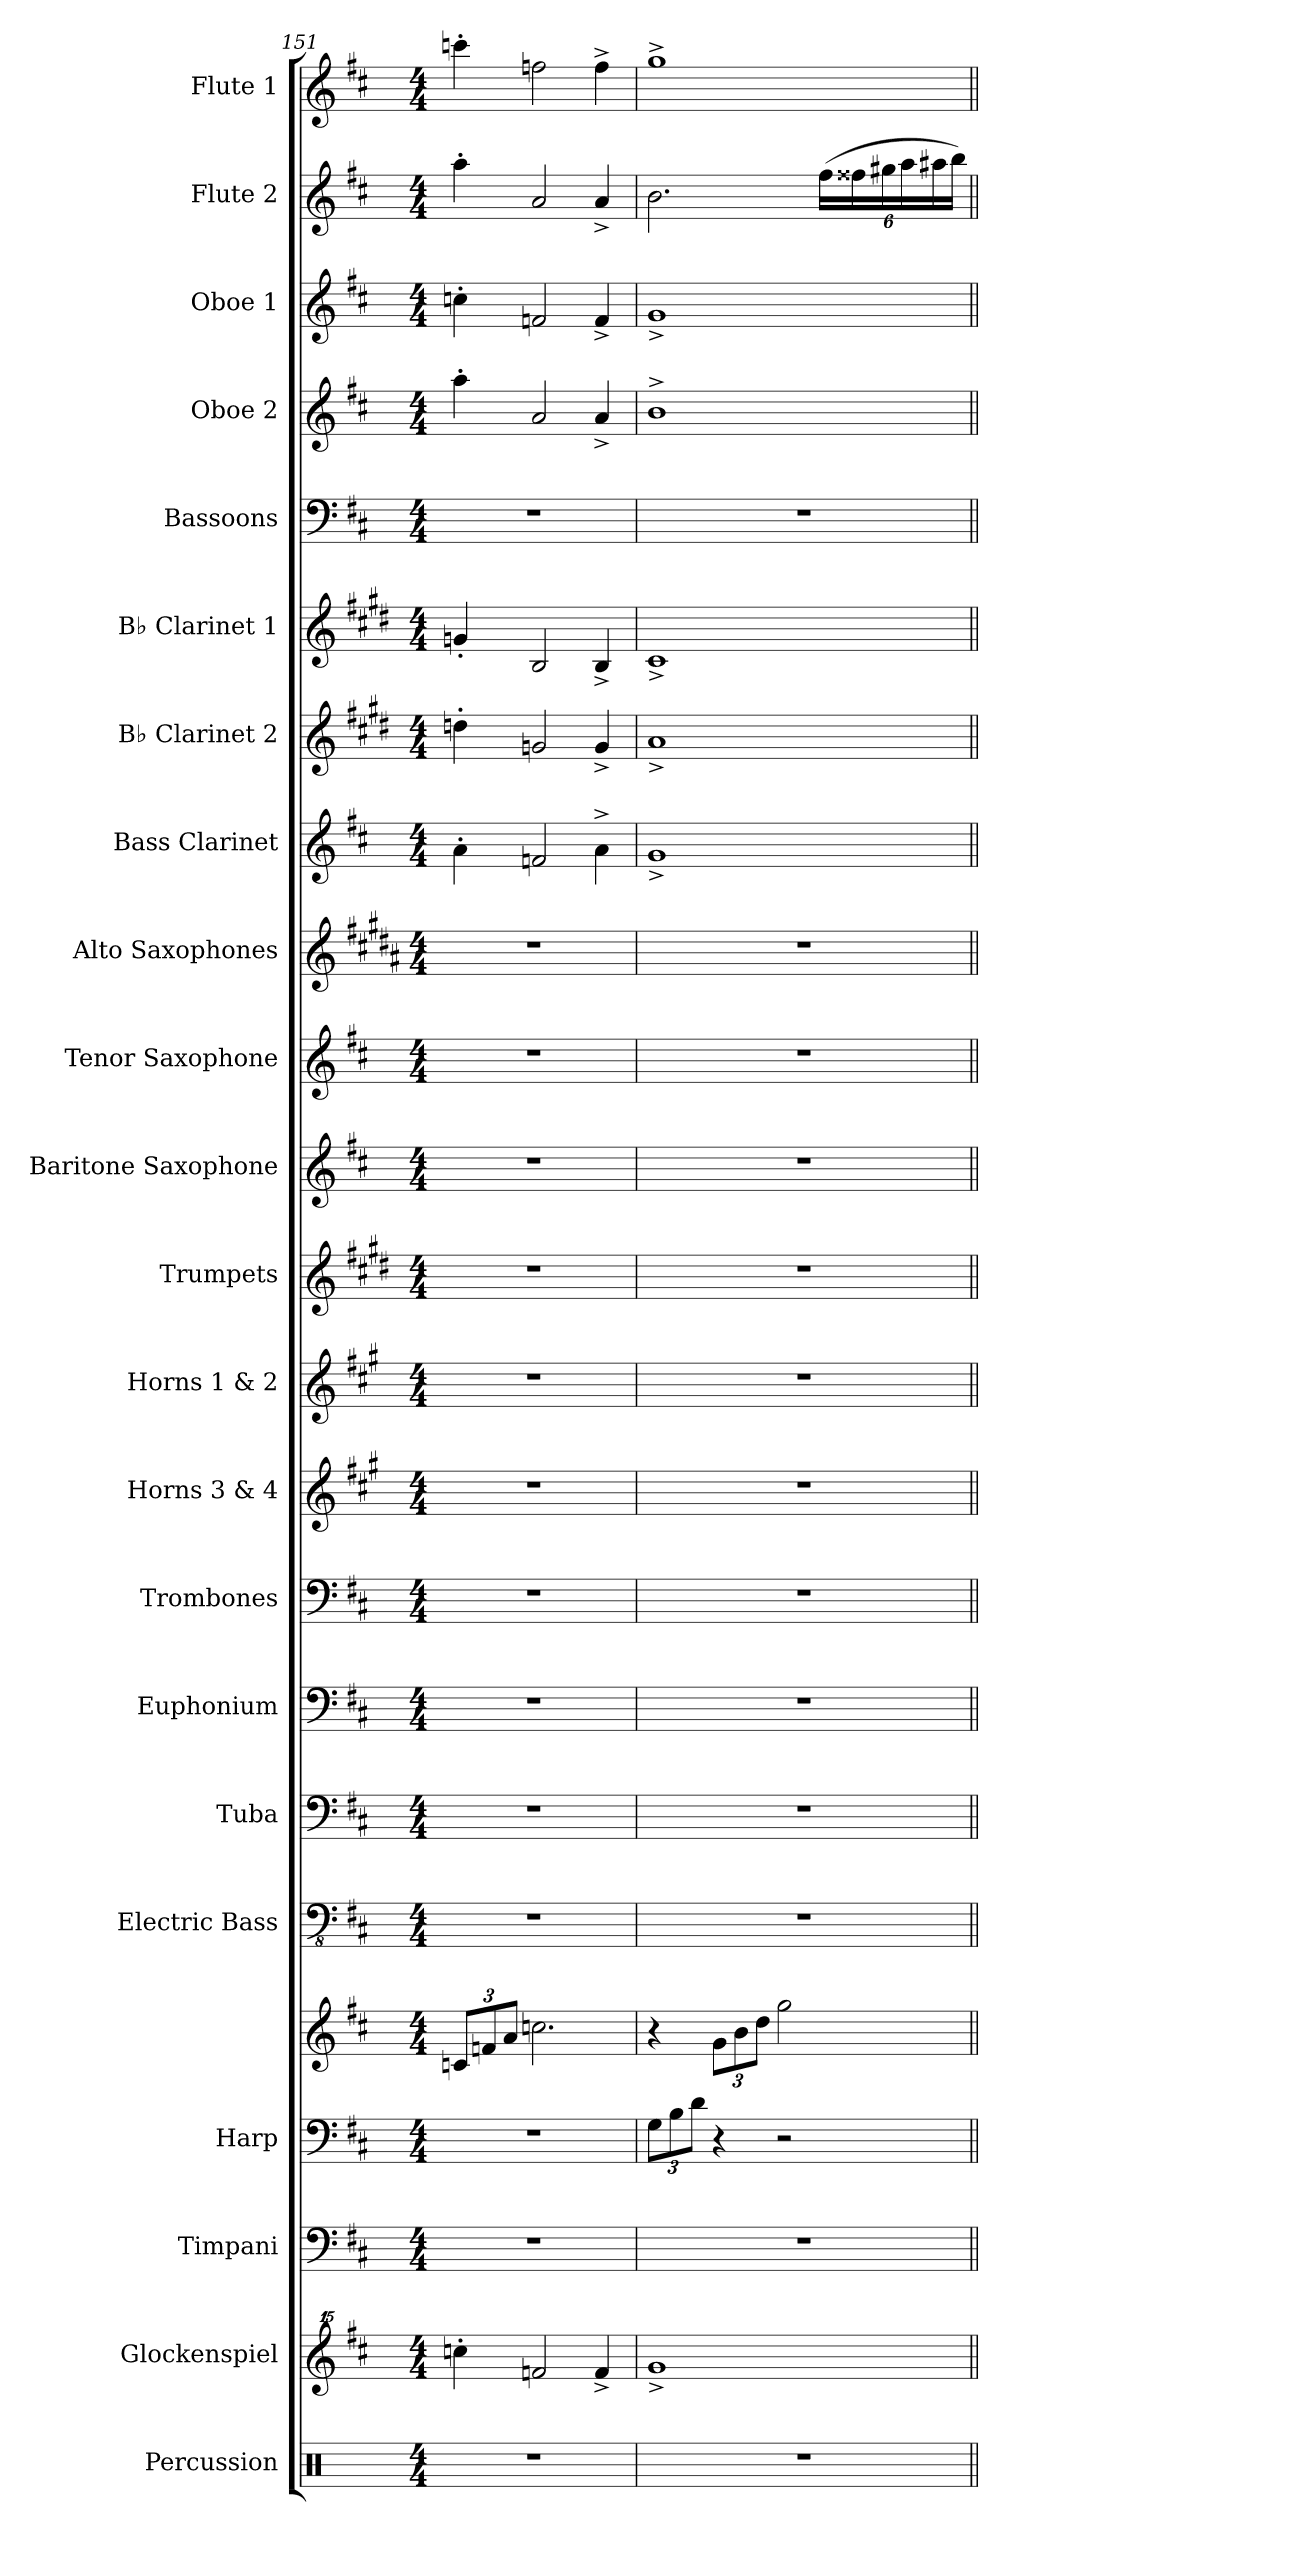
**kern	**kern	**kern	**kern	**kern	**kern	**kern	**kern	**kern	**kern	**kern	**kern	**kern	**kern	**kern	**kern	**kern	**kern	**kern	**kern	**kern	**kern	**kern
*part22	*part21	*part20	*part19	*part19	*part18	*part17	*part16	*part15	*part14	*part13	*part12	*part11	*part10	*part9	*part8	*part7	*part6	*part5	*part4	*part3	*part2	*part1
*staff23	*staff22	*staff21	*staff20	*staff19	*staff18	*staff17	*staff16	*staff15	*staff14	*staff13	*staff12	*staff11	*staff10	*staff9	*staff8	*staff7	*staff6	*staff5	*staff4	*staff3	*staff2	*staff1
*I"Percussion	*I"Glockenspiel	*I"Timpani	*I"Harp	*	*I"Electric Bass	*I"Tuba	*I"Euphonium	*I"Trombones	*I"Horns 3 &amp; 4	*I"Horns 1 &amp; 2	*I"Trumpets	*I"Baritone Saxophone	*I"Tenor Saxophone	*I"Alto Saxophones	*I"Bass Clarinet	*I"B♭ Clarinet 2	*I"B♭ Clarinet 1	*I"Bassoons	*I"Oboe 2	*I"Oboe 1	*I"Flute 2	*I"Flute 1
*I'Perc.	*I'Glk.	*I'Timp.	*I'Hrp.	*	*I'El. B.	*I'Tba.	*I'Euph.	*I'Tbns.	*I'Hns. 3/4	*I'Hns. 1/2	*I'Tpts.	*I'Bar. Sax.	*I'T. Sax.	*I'A. Saxes.	*I'B. Cl.	*I'B♭ Cl. 2	*I'B♭ Cl. 1	*I'Bsns.	*I'Ob. 2	*I'Ob. 1	*I'Fl. 2	*I'Fl. 1
*clefX	*clefG^^2	*clefF4	*clefF4	*clefG2	*clefFv4	*clefF4	*clefF4	*clefF4	*clefG2	*clefG2	*clefG2	*clefG2	*clefG2	*clefG2	*clefG2	*clefG2	*clefG2	*clefF4	*clefG2	*clefG2	*clefG2	*clefG2
*	*	*	*	*	*	*	*	*	*ITrd4c7	*ITrd4c7	*ITrd1c2	*ITrd12c21	*ITrd8c14	*ITrd5c9	*ITrd8c14	*ITrd1c2	*ITrd1c2	*	*	*	*	*
*k[]	*k[f#c#]	*k[f#c#]	*k[f#c#]	*k[f#c#]	*k[f#c#]	*k[f#c#]	*k[f#c#]	*k[f#c#]	*k[f#c#]	*k[f#c#]	*k[f#c#]	*k[f#c#]	*k[f#c#]	*k[f#c#]	*k[f#c#]	*k[f#c#]	*k[f#c#]	*k[f#c#]	*k[f#c#]	*k[f#c#]	*k[f#c#]	*k[f#c#]
*M4/4	*M4/4	*M4/4	*M4/4	*M4/4	*M4/4	*M4/4	*M4/4	*M4/4	*M4/4	*M4/4	*M4/4	*M4/4	*M4/4	*M4/4	*M4/4	*M4/4	*M4/4	*M4/4	*M4/4	*M4/4	*M4/4	*M4/4
*	*	*	*	*Xbrackettup	*	*	*	*	*	*	*	*	*	*	*	*	*	*	*	*	*	*
=151	=151	=151	=151	=151	=151	=151	=151	=151	=151	=151	=151	=151	=151	=151	=151	=151	=151	=151	=151	=151	=151	=151
1r	4ccccn'\	1r	1r	12cn/L	1r	1r	1r	1r	1r	1r	1r	1r	1r	1r	4A'\	4ccn'\	4fn'/	1r	4aa'\	4ccn'\	4aa'\	4cccn'\
.	.	.	.	12fn/	.	.	.	.	.	.	.	.	.	.	.	.	.	.	.	.	.	.
.	.	.	.	12a/J	.	.	.	.	.	.	.	.	.	.	.	.	.	.	.	.	.	.
.	2fffn/	.	.	2.ccn\	.	.	.	.	.	.	.	.	.	.	2Fn/	2fn/	2A/	.	2a/	2fn/	2a/	2ffn\
.	4fff^/	.	.	.	.	.	.	.	.	.	.	.	.	.	4A^\	4f^/	4A^/	.	4a^/	4f^/	4a^/	4ff^\
=152	=152	=152	=152	=152	=152	=152	=152	=152	=152	=152	=152	=152	=152	=152	=152	=152	=152	=152	=152	=152	=152	=152
*	*	*	*Xbrackettup	*	*	*	*	*	*	*	*	*	*	*	*	*	*	*	*	*	*	*
1r	1ggg^	1r	12G\L	4r	1r	1r	1r	1r	1r	1r	1r	1r	1r	1r	1G^	1g^	1B^	1r	1b^	1g^	2.b\	1gg^
.	.	.	12B\	.	.	.	.	.	.	.	.	.	.	.	.	.	.	.	.	.	.	.
.	.	.	12d\J	.	.	.	.	.	.	.	.	.	.	.	.	.	.	.	.	.	.	.
.	.	.	4r	12g\L	.	.	.	.	.	.	.	.	.	.	.	.	.	.	.	.	.	.
.	.	.	.	12b\	.	.	.	.	.	.	.	.	.	.	.	.	.	.	.	.	.	.
.	.	.	.	12dd\J	.	.	.	.	.	.	.	.	.	.	.	.	.	.	.	.	.	.
.	.	.	2r	2gg\	.	.	.	.	.	.	.	.	.	.	.	.	.	.	.	.	.	.
*	*	*	*	*	*	*	*	*	*	*	*	*	*	*	*	*	*	*	*	*	*Xbrackettup	*
.	.	.	.	.	.	.	.	.	.	.	.	.	.	.	.	.	.	.	.	.	(24ff#\LL	.
.	.	.	.	.	.	.	.	.	.	.	.	.	.	.	.	.	.	.	.	.	24ff##X\	.
.	.	.	.	.	.	.	.	.	.	.	.	.	.	.	.	.	.	.	.	.	24gg#X\	.
.	.	.	.	.	.	.	.	.	.	.	.	.	.	.	.	.	.	.	.	.	24aa\	.
.	.	.	.	.	.	.	.	.	.	.	.	.	.	.	.	.	.	.	.	.	24aa#X\	.
.	.	.	.	.	.	.	.	.	.	.	.	.	.	.	.	.	.	.	.	.	24bb\JJ)	.
=||	=||	=||	=||	=||	=||	=||	=||	=||	=||	=||	=||	=||	=||	=||	=||	=||	=||	=||	=||	=||	=||	=||
*-	*-	*-	*-	*-	*-	*-	*-	*-	*-	*-	*-	*-	*-	*-	*-	*-	*-	*-	*-	*-	*-	*-
